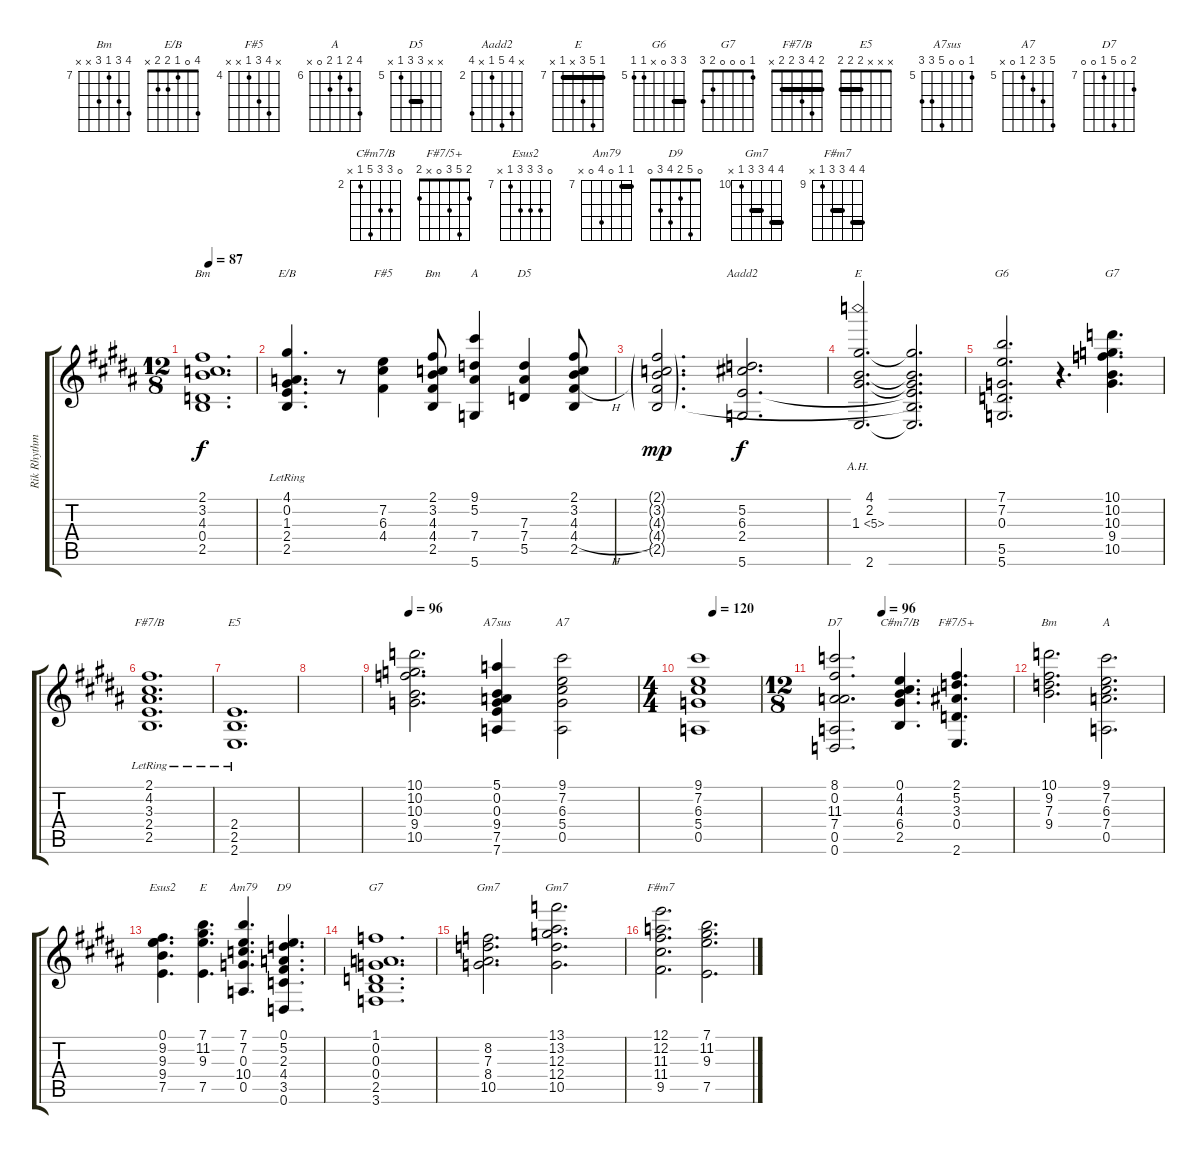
\track ("Rik Rhythm" "Rik Rhythm") {instrument acousticguitarnylon}
\staff {score tabs}
\tuning (E4 A3 G3 D3 A2 D2) {hide}
\chord ("Bm" 2 3 4 0 2 x)
\chord ("E/B" 4 0 1 2 2 x)
\chord ("F#5" x 7 6 4 x x) {firstfret 4}
\chord ("Bm" 2 3 4 4 2 x) {barre 2}
\chord ("A" 9 5 x 7 x 5) {firstfret 5 barre 5}
\chord ("D5" x x 7 7 5 x) {firstfret 5 barre 7}
\chord ("Aadd2" x 5 6 2 x 5) {firstfret 2}
\chord ("E" 4 2 1 x x 2)
\chord ("G6" 7 7 0 x 5 5) {firstfret 5 barre 7}
\chord ("G7" 10 10 10 9 10 x) {firstfret 9 barre 10}
\chord ("F#7/B" 2 4 3 2 2 x) {barre 2}
\chord ("E5" x x x 2 2 2) {barre 2}
\chord ("A7sus" 5 0 0 9 7 7) {firstfret 5}
\chord ("A7" 9 7 6 5 0 x) {firstfret 5}
\chord ("D7" 8 0 11 7 0 0) {firstfret 7}
\chord ("C#m7/B" 0 4 4 6 2 x) {firstfret 2}
\chord ("F#7/5+" 2 5 3 0 x 2)
\chord ("Bm" 10 9 7 9 x x) {firstfret 7}
\chord ("A" 9 7 6 7 0 x) {firstfret 6}
\chord ("Esus2" 0 9 9 9 7 x) {firstfret 7}
\chord ("E" 7 11 9 x 7 x) {firstfret 7 barre 7}
\chord ("Am79" 7 7 0 10 0 x) {firstfret 7 barre 7}
\chord ("D9" 0 5 2 4 3 0)
\chord ("G7" 1 0 0 0 2 3)
\chord ("Gm7" x 8 7 8 10 x) {firstfret 7}
\chord ("Gm7" 13 13 12 12 10 x) {firstfret 10 barre (12 13)}
\chord ("F#m7" 12 12 11 11 9 x) {firstfret 9 barre (11 12)}
\ts (12 8)
\tempo 87
\clef g2
\ks b
(2.1 3.2 4.3 0.4 2.5).1{d ch "Bm" dy f} |
(4.1{lr} 0.2{lr} 1.3{lr} 2.4{lr} 2.5{lr}).4{d ch "E/B"} r.8 (7.2 6.3 4.4).4{ch "F#5"} (2.1 3.2 4.3 4.4 2.5).8{ch "Bm"} (9.1 5.2 7.4 5.6).4{ch "A"} (7.3 7.4 5.5).4{ch "D5"} (2.1 3.2 4.3 4.4{h} 2.5).8 |
(2.1{g} 3.2{g} 4.3{g} 4.4{g} 2.5{g}).2{d dy mp} (5.2 6.3 2.4 5.6).2{d ch "Aadd2" dy f} |
(4.1 2.2 1.3{ah 4} 2.6).2{d ch "E"} (4.1{t} 2.2{t} 1.3{t} 2.4{t} 2.5{t} 2.6{t}).2{d} |
(7.1 7.2 0.3 5.5 5.6).2{d ch "G6"} r.4{d} (10.1 10.2 10.3 9.4 10.5).4{d ch "G7"} |
(2.1 4.2 3.3 2.4 2.5{lr}).1{d ch "F#7/B"} |
(2.4 2.5 2.6{lr}).1{d ch "E5"} |
|
\tempo 96
(10.1 10.2 10.3 9.4 10.5).2{d} (5.1 0.2 0.3 9.4 7.5 7.6).4{ch "A7sus"} (9.1 7.2 6.3 5.4 0.5).2{ch "A7"} |
\ts (4 4)
\tempo (120 0.25)
(9.1 7.2 6.3 5.4 0.5).1 |
\ts (12 8)
\tempo (96 0.25)
(8.1 0.2 11.3 7.4 0.5 0.6).2{d ch "D7"} (0.1 4.2 4.3 6.4 2.5).4{d ch "C#m7/B"} (2.1 5.2 3.3 0.4 2.6).4{d ch "F#7/5+"} |
(10.1 9.2 7.3 9.4).2{d ch "Bm"} (9.1 7.2 6.3 7.4 0.5).2{d ch "A"} |
(0.1 9.2 9.3 9.4 7.5).4{d ch "Esus2"} (7.1 11.2 9.3 7.5).4{d ch "E"} (7.1 7.2 0.3 10.4 0.5).4{d ch "Am79"} (0.1 5.2 2.3 4.4 3.5 0.6).4{d ch "D9"} |
(1.1 0.2 0.3 0.4 2.5 3.6).1{d ch "G7"} |
(8.2 7.3 8.4 10.5).2{d ch "Gm7"} (13.1 13.2 12.3 12.4 10.5).2{d ch "Gm7"} |
(12.1 12.2 11.3 11.4 9.5).2{d ch "F#m7"} (7.1 11.2 9.3 7.5).2{d}
